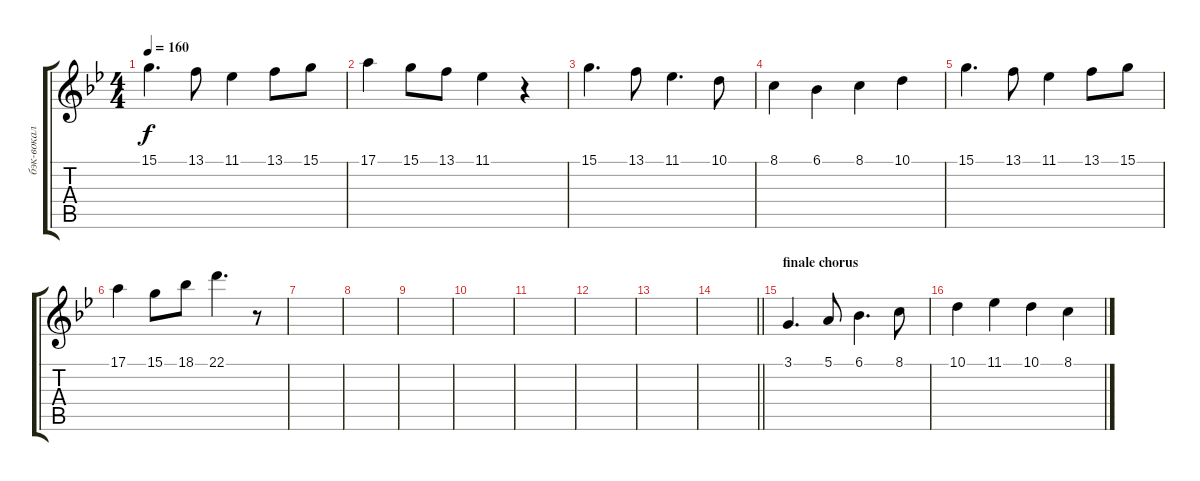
\track ("бэк-вокал" "бэк-вокал") {instrument fx7echoes}
\staff {score tabs}
\tuning (E4 B3 G3 D3 A2 E2) {hide}
\ts (4 4)
\tempo 160
\clef g2
\ks gminor
15.1.4{d dy f} 13.1.8 11.1.4 13.1.8 15.1.8 |
17.1.4 15.1.8 13.1.8 11.1.4 r.4 |
15.1.4{d} 13.1.8 11.1.4{d} 10.1.8 |
8.1.4 6.1.4 8.1.4 10.1.4 |
15.1.4{d} 13.1.8 11.1.4 13.1.8 15.1.8 |
17.1.4 15.1.8 18.1.8 22.1.4{d} r.8 |
|
|
|
|
|
|
|
\barLineRight lightlight
|
\section ("" "finale chorus")
3.1.4{d} 5.1.8 6.1.4{d} 8.1.8 |
10.1.4 11.1.4 10.1.4 8.1.4
